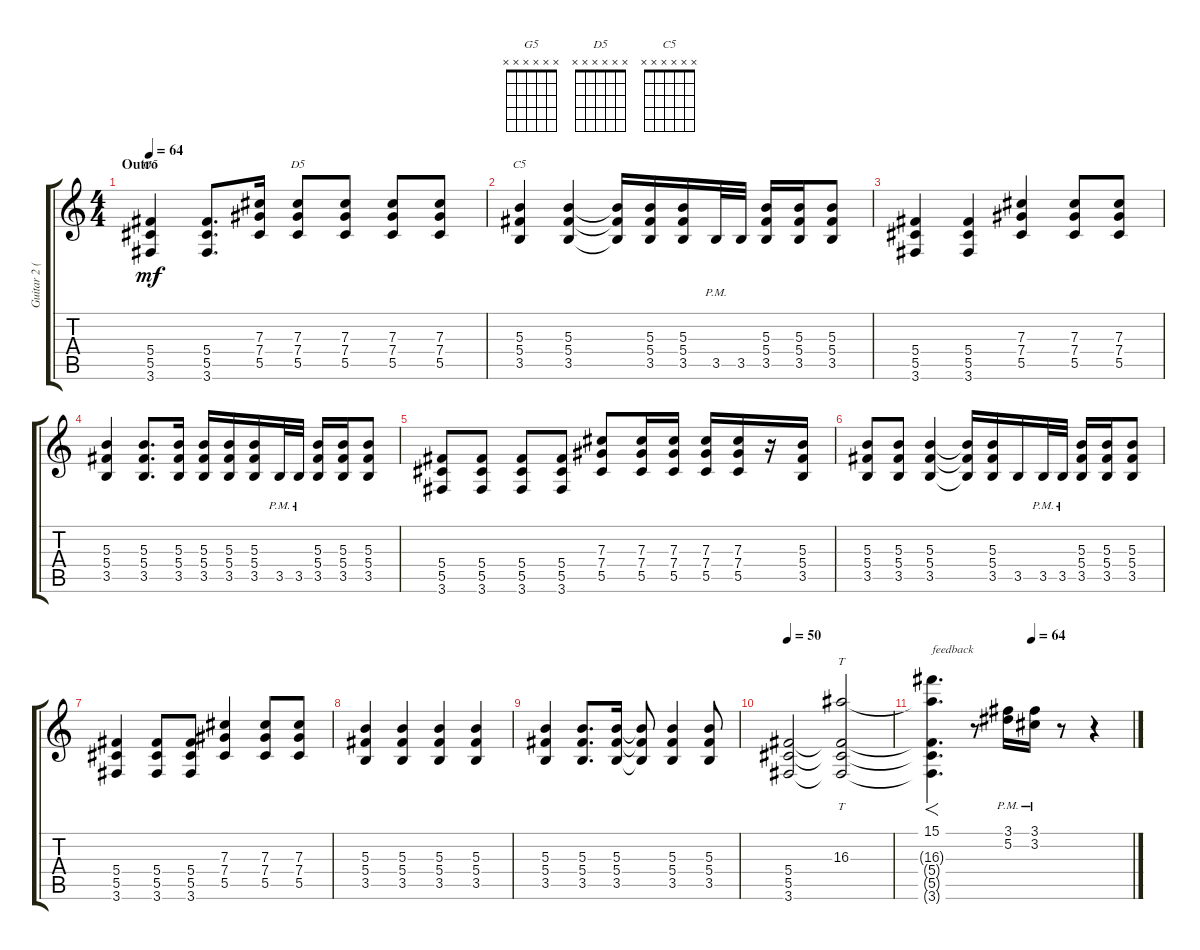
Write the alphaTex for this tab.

\track ("Guitar 2 (Slash)" "Guitar 2 (") {instrument overdrivenguitar}
\staff {score tabs}
\tuning (Eb4 Bb3 Gb3 Db3 Ab2 Eb2) {hide}
\chord ("G5" x x x x x x)
\chord ("D5" x x x x x x)
\chord ("C5" x x x x x x)
\ts (4 4)
\section ("" "Outro")
\tempo 64
\clef g2
\ks c
(5.4 5.5 3.6).4{ch "G5" dy mf} (5.4 5.5 3.6).8{d} (7.3 7.4 5.5).16 (7.3 7.4 5.5).8{ch "D5"} (7.3 7.4 5.5).8 (7.3 7.4 5.5).8 (7.3 7.4 5.5).8 |
(5.3 5.4 3.5).4{ch "C5"} (5.3 5.4 3.5).4 (5.3{t} 5.4{t} 3.5{t}).16 (5.3 5.4 3.5).16 (5.3 5.4 3.5).16 3.5{pm}.32 3.5.32 (5.3 5.4 3.5).16 (5.3 5.4 3.5).16 (5.3 5.4 3.5).8 |
(5.4 5.5 3.6).4 (5.4 5.5 3.6).4 (7.3 7.4 5.5).4 (7.3 7.4 5.5).8 (7.3 7.4 5.5).8 |
(5.3 5.4 3.5).4 (5.3 5.4 3.5).8{d} (5.3 5.4 3.5).16 (5.3 5.4 3.5).16 (5.3 5.4 3.5).16 (5.3 5.4 3.5).16 3.5{pm}.32 3.5{pm}.32 (5.3 5.4 3.5).16 (5.3 5.4 3.5).16 (5.3 5.4 3.5).8 |
(5.4 5.5 3.6).8 (5.4 5.5 3.6).8 (5.4 5.5 3.6).8 (5.4 5.5 3.6).8 (7.3 7.4 5.5).8 (7.3 7.4 5.5).16 (7.3 7.4 5.5).16 (7.3 7.4 5.5).16 (7.3 7.4 5.5).16 r.16 (5.3 5.4 3.5).16 |
(5.3 5.4 3.5).8 (5.3 5.4 3.5).8 (5.3 5.4 3.5).4 (5.3{t} 5.4{t} 3.5{t}).16 (5.3 5.4 3.5).16 3.5.16 3.5{pm}.32 3.5{pm}.32 (5.3 5.4 3.5).16 (5.3 5.4 3.5).16 (5.3 5.4 3.5).8 |
(5.4 5.5 3.6).4 (5.4 5.5 3.6).8 (5.4 5.5 3.6).8 (7.3 7.4 5.5).4 (7.3 7.4 5.5).8 (7.3 7.4 5.5).8 |
(5.3 5.4 3.5).4 (5.3 5.4 3.5).4 (5.3 5.4 3.5).4 (5.3 5.4 3.5).4 |
(5.3 5.4 3.5).4 (5.3 5.4 3.5).8{d} (5.3 5.4 3.5).16 (5.3{t} 5.4{t} 3.5{t}).8 (5.3 5.4 3.5).4 (5.3 5.4 3.5).8 |
\tempo 50
(5.4 5.5 3.6).2 (16.3 5.4{t} 5.5{t} 3.6{t}).2{tt} |
\tempo (64 0.5)
(15.1 16.3{t} 5.4{t} 5.5{t} 3.6{t}).4{f d txt "feedback"} r.8 (3.1{pm} 5.2{pm}).16 (3.1{pm} 3.2{pm}).16 r.8 r.4
